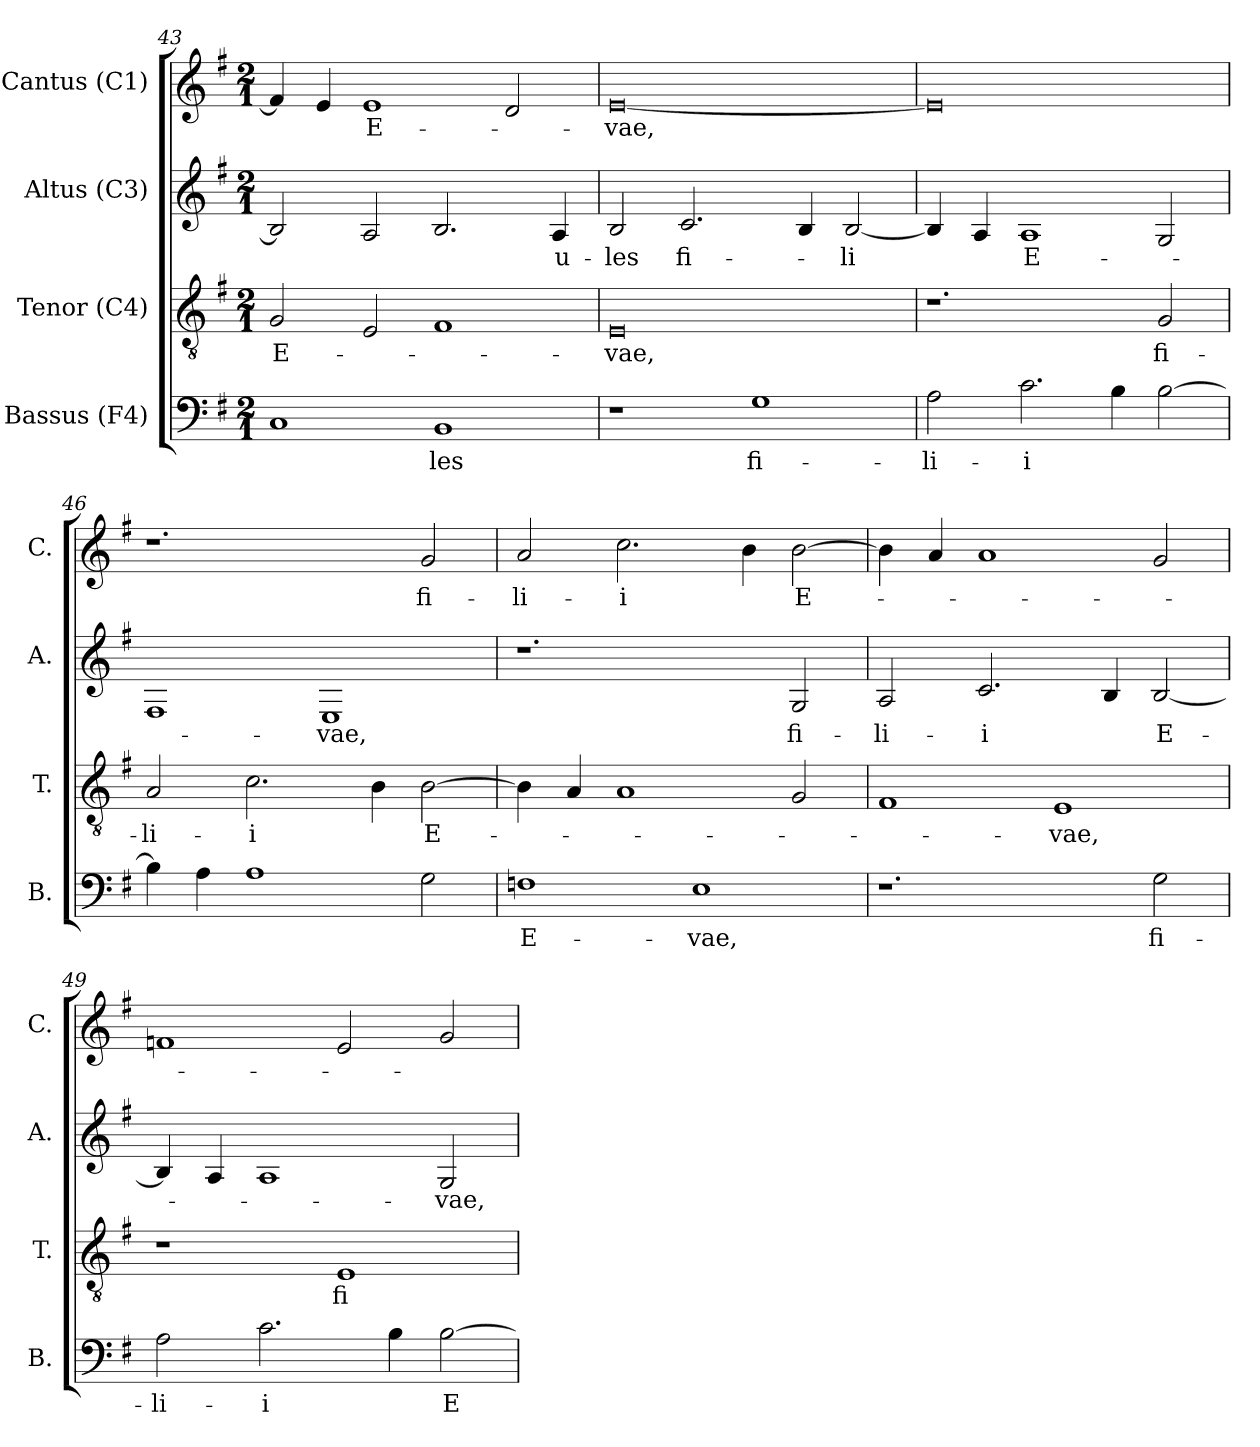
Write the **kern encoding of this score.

**kern	**text	**kern	**text	**kern	**text	**kern	**text
*part4	*part4	*part3	*part3	*part2	*part2	*part1	*part1
*staff4	*staff4	*staff3	*staff3	*staff2	*staff2	*staff1	*staff1
*I"Bassus (F4)	*	*I"Tenor (C4)	*	*I"Altus (C3)	*	*I"Cantus (C1)	*
*I'B.	*	*I'T.	*	*I'A.	*	*I'C.	*
*clefF4	*	*clefGv2	*	*clefG2	*	*clefG2	*
*	*	*ITrd7c12	*	*ITrd7c12	*	*	*
*k[f#]	*	*k[f#]	*	*k[f#]	*	*k[f#]	*
*G:	*	*G:	*	*G:	*	*G:	*
*M2/1	*	*M2/1	*	*M2/1	*	*M2/1	*
=43	=43	=43	=43	=43	=43	=43	=43
!	!	!	!LO:LY:b:color=#000000	!	!	!	!
1Ci	.	2GGi/	E-	2BBi/]	.	4f#i/]	.
.	.	.	.	.	.	4ei/	.
!	!	!	!	!	!	!	!LO:LY:b:color=#000000
.	.	2EEi/	.	2AAi/	.	1ei	E-
!	!LO:LY:b:color=#000000	!	!	!	!	!	!
1BBi	-les	1FF#i	.	2.BBi/	.	.	.
.	.	.	.	.	.	2di/	.
!	!	!	!	!	!LO:LY:b:color=#000000	!	!
.	.	.	.	4AAi/	-u-	.	.
!!LO:LB:g=z
=44	=44	=44	=44	=44	=44	=44	=44
!	!	!	!LO:LY:b:color=#000000	!	!	!	!
!	!	!	!	!	!LO:LY:b:color=#000000	!	!
!	!	!	!	!	!	!	!LO:LY:b:color=#000000
1r	.	0EEi	-vae,	2BBi/	-les	[0ei	-vae,
!	!	!	!	!	!LO:LY:b:color=#000000	!	!
.	.	.	.	2.Ci/	fi-	.	.
!	!LO:LY:b:color=#000000	!	!	!	!	!	!
1Gi	fi-	.	.	.	.	.	.
.	.	.	.	4BBi/	.	.	.
!	!	!	!	!	!LO:LY:b:color=#000000	!	!
.	.	.	.	[2BBi/	-li	.	.
=45	=45	=45	=45	=45	=45	=45	=45
!	!LO:LY:b:color=#000000	!	!	!	!	!	!
2Ai\	-li-	1.r	.	4BBi/]	.	0ei]	.
.	.	.	.	4AAi/	.	.	.
!	!LO:LY:b:color=#000000	!	!	!	!	!	!
!	!	!	!	!	!LO:LY:b:color=#000000	!	!
2.ci\	-i	.	.	1AAi	E-	.	.
4Bi\	.	.	.	.	.	.	.
!	!	!	!LO:LY:b:color=#000000	!	!	!	!
[2Bi\	.	2GGi/	fi-	2GGi/	.	.	.
=46	=46	=46	=46	=46	=46	=46	=46
!	!	!	!LO:LY:b:color=#000000	!	!	!	!
4Bi\]	.	2AAi/	-li-	1FF#i	.	1.r	.
4Ai\	.	.	.	.	.	.	.
!	!	!	!LO:LY:b:color=#000000	!	!	!	!
1Ai	.	2.Ci\	-i	.	.	.	.
!	!	!	!	!	!LO:LY:b:color=#000000	!	!
.	.	.	.	1EEi	-vae,	.	.
.	.	4BBi\	.	.	.	.	.
!	!	!	!LO:LY:b:color=#000000	!	!	!	!
!	!	!	!	!	!	!	!LO:LY:b:color=#000000
2Gi\	.	[2BBi\	E-	.	.	2gi/	fi-
=47	=47	=47	=47	=47	=47	=47	=47
!	!LO:LY:b:color=#000000	!	!	!	!	!	!
!	!	!	!	!	!	!	!LO:LY:b:color=#000000
1Fni	E-	4BBi\]	.	1.r	.	2ai/	-li-
.	.	4AAi/	.	.	.	.	.
!	!	!	!	!	!	!	!LO:LY:b:color=#000000
.	.	1AAi	.	.	.	2.cci\	-i
!	!LO:LY:b:color=#000000	!	!	!	!	!	!
1Ei	-vae,	.	.	.	.	.	.
.	.	.	.	.	.	4bi\	.
!	!	!	!	!	!LO:LY:b:color=#000000	!	!
!	!	!	!	!	!	!	!LO:LY:b:color=#000000
.	.	2GGi/	.	2GGi/	fi-	[2bi\	E-
!!LO:PB:g=z
=48	=48	=48	=48	=48	=48	=48	=48
!	!	!	!	!	!LO:LY:b:color=#000000	!	!
1.r	.	1FF#i	.	2AAi/	-li-	4bi\]	.
.	.	.	.	.	.	4ai/	.
!	!	!	!	!	!LO:LY:b:color=#000000	!	!
.	.	.	.	2.Ci/	-i	1ai	.
!	!	!	!LO:LY:b:color=#000000	!	!	!	!
.	.	1EEi	-vae,	.	.	.	.
.	.	.	.	4BBi/	.	.	.
!	!LO:LY:b:color=#000000	!	!	!	!	!	!
!	!	!	!	!	!LO:LY:b:color=#000000	!	!
2Gi\	fi-	.	.	[2BBi/	E-	2gi/	.
=49	=49	=49	=49	=49	=49	=49	=49
!	!LO:LY:b:color=#000000	!	!	!	!	!	!
2Ai\	-li-	1r	.	4BBi/]	.	1fni	.
.	.	.	.	4AAi/	.	.	.
!	!LO:LY:b:color=#000000	!	!	!	!	!	!
2.ci\	-i	.	.	1AAi	.	.	.
!	!	!	!LO:LY:b:color=#000000	!	!	!	!
.	.	1EEi	fi-	.	.	2ei/	.
4Bi\	.	.	.	.	.	.	.
!	!LO:LY:b:color=#000000	!	!	!	!	!	!
!	!	!	!	!	!LO:LY:b:color=#000000	!	!
[2Bi\	E-	.	.	2GGi/	-vae,	2gi/	.
=	=	=	=	=	=	=	=
*-	*-	*-	*-	*-	*-	*-	*-
